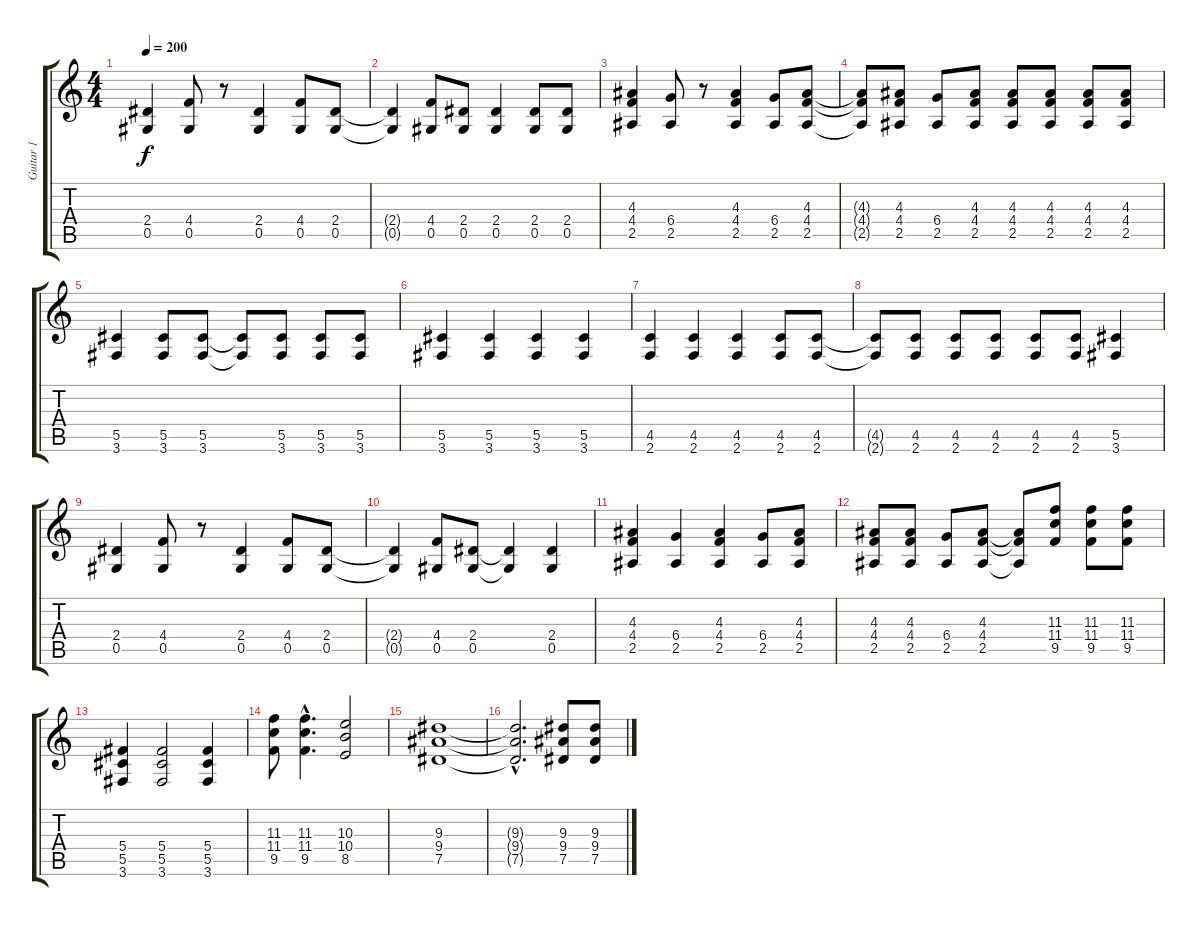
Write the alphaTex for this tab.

\track ("Guitar 1" "Guitar 1") {instrument distortionguitar}
\staff {score tabs}
\tuning (Eb4 Bb3 Gb3 Db3 Ab2 Eb2) {hide}
\ts (4 4)
\tempo 200
\clef g2
\ks c
(2.4 0.5).4{dy f} (4.4 0.5).8 r.8 (2.4 0.5).4 (4.4 0.5).8 (2.4 0.5).8 |
(2.4{t} 0.5{t}).4 (4.4 0.5).8 (2.4 0.5).8 (2.4 0.5).4 (2.4 0.5).8 (2.4 0.5).8 |
(4.3 4.4 2.5).4 (6.4 2.5).8 r.8 (4.3 4.4 2.5).4 (6.4 2.5).8 (4.3 4.4 2.5).8 |
(4.3{t} 4.4{t} 2.5{t}).8 (4.3 4.4 2.5).8 (6.4 2.5).8 (4.3 4.4 2.5).8 (4.3 4.4 2.5).8 (4.3 4.4 2.5).8 (4.3 4.4 2.5).8 (4.3 4.4 2.5).8 |
(5.5 3.6).4 (5.5 3.6).8 (5.5 3.6).8 (5.5{t} 3.6{t}).8 (5.5 3.6).8 (5.5 3.6).8 (5.5 3.6).8 |
(5.5 3.6).4 (5.5 3.6).4 (5.5 3.6).4 (5.5 3.6).4 |
(4.5 2.6).4 (4.5 2.6).4 (4.5 2.6).4 (4.5 2.6).8 (4.5 2.6).8 |
(4.5{t} 2.6{t}).8 (4.5 2.6).8 (4.5 2.6).8 (4.5 2.6).8 (4.5 2.6).8 (4.5 2.6).8 (5.5 3.6).4 |
(2.4 0.5).4 (4.4 0.5).8 r.8 (2.4 0.5).4 (4.4 0.5).8 (2.4 0.5).8 |
(2.4{t} 0.5{t}).4 (4.4 0.5).8 (2.4 0.5).8 (2.4{t} 0.5{t}).4 (2.4 0.5).4 |
(4.3 4.4 2.5).4 (6.4 2.5).4 (4.3 4.4 2.5).4 (6.4 2.5).8 (4.3 4.4 2.5).8 |
(4.3 4.4 2.5).8 (4.3 4.4 2.5).8 (6.4 2.5).8 (4.3 4.4 2.5).8 (4.3{t} 4.4{t} 2.5{t}).8 (11.3 11.4 9.5).8 (11.3 11.4 9.5).8 (11.3 11.4 9.5).8 |
(5.4 5.5 3.6).4 (5.4 5.5 3.6).2 (5.4 5.5 3.6).4 |
(11.3 11.4 9.5).8 (11.3{hac} 11.4{hac} 9.5{hac}).4{d} (10.3 10.4 8.5).2 |
(9.3 9.4 7.5).1 |
(9.3{hac t} 9.4{hac t} 7.5{hac t}).2{d} (9.3 9.4 7.5).8 (9.3 9.4 7.5).8
